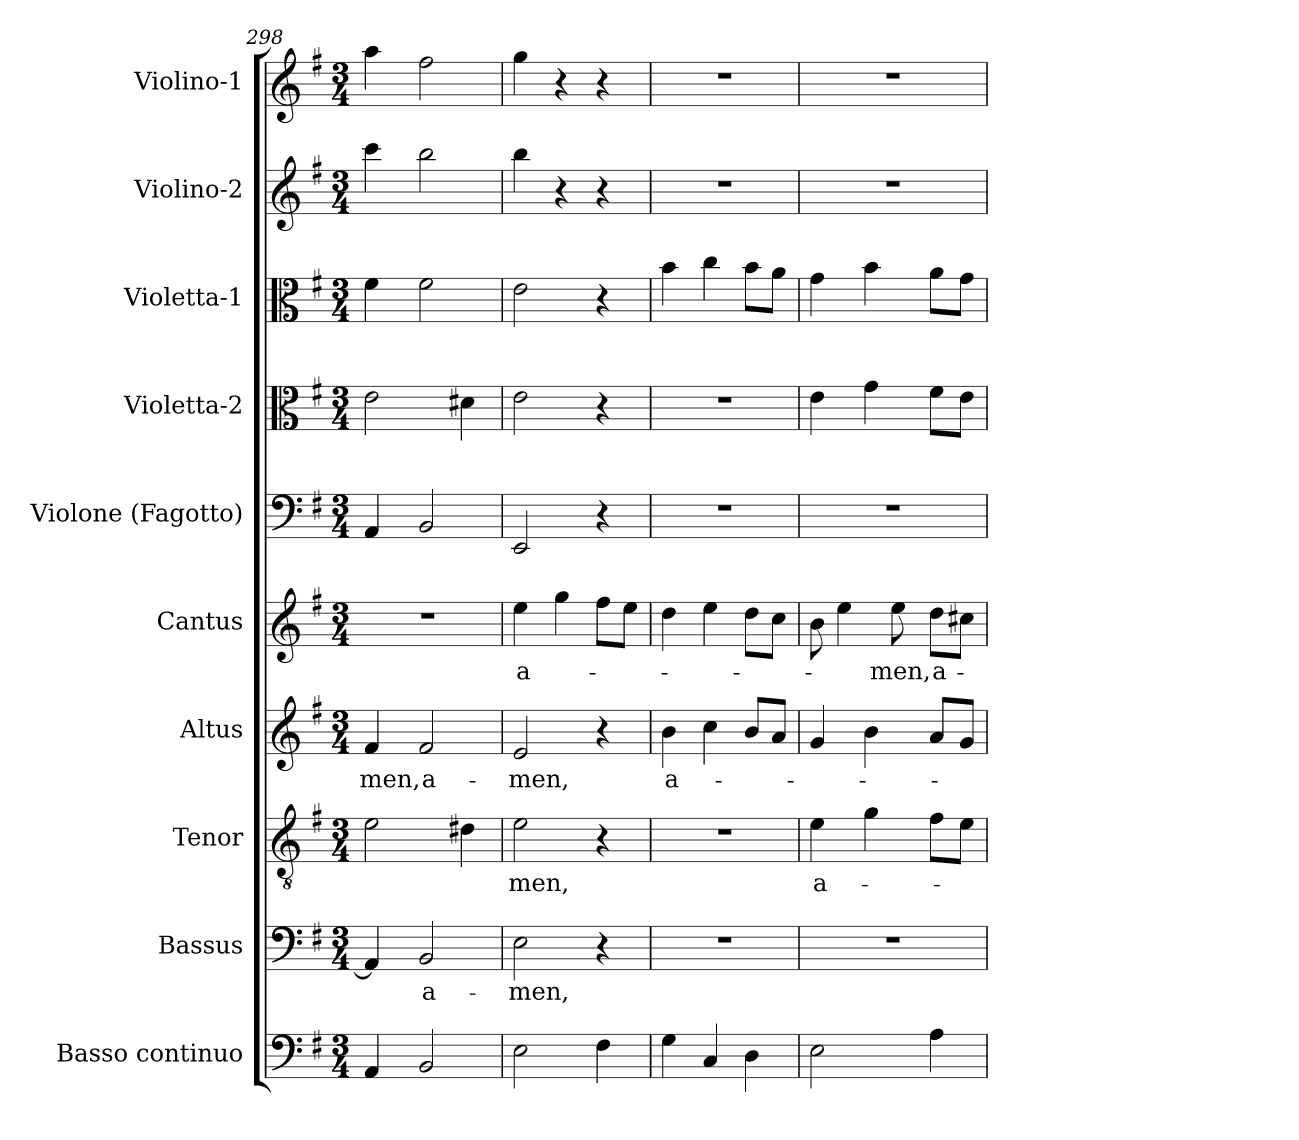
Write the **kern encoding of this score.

**kern	**kern	**text	**kern	**text	**kern	**text	**kern	**text	**kern	**kern	**kern	**kern	**kern
*part10	*part9	*part9	*part8	*part8	*part7	*part7	*part6	*part6	*part5	*part4	*part3	*part2	*part1
*staff10	*staff9	*staff9	*staff8	*staff8	*staff7	*staff7	*staff6	*staff6	*staff5	*staff4	*staff3	*staff2	*staff1
*I"Basso continuo	*I"Bassus	*	*I"Tenor	*	*I"Altus	*	*I"Cantus	*	*I"Violone (Fagotto)	*I"Violetta-2	*I"Violetta-1	*I"Violino-2	*I"Violino-1
*I'BC2	*I'B	*	*I'T	*	*I'A	*	*I'C	*	*I'Vn	*I'Va2	*I'Va1	*I'Vi2	*I'Vi1
*clefF4	*clefF4	*	*clefGv2	*	*clefG2	*	*clefG2	*	*clefF4	*clefC3	*clefC3	*clefG2	*clefG2
*k[f#]	*k[f#]	*	*k[f#]	*	*k[f#]	*	*k[f#]	*	*k[f#]	*k[f#]	*k[f#]	*k[f#]	*k[f#]
*G:	*G:	*	*G:	*	*G:	*	*G:	*	*G:	*G:	*G:	*G:	*G:
*M3/4	*M3/4	*	*M3/4	*	*M3/4	*	*M3/4	*	*M3/4	*M3/4	*M3/4	*M3/4	*M3/4
=298	=298	=298	=298	=298	=298	=298	=298	=298	=298	=298	=298	=298	=298
!	!	!	!	!	!	!LO:LY:b	!	!	!	!	!	!	!
4AA/	4AA/]	.	2e\	.	4f#/	-men,	2.r	.	4AA/	2e\	4f#\	4ccc\	4aa\
!	!	!LO:LY:b	!	!	!	!	!	!	!	!	!	!	!
!	!	!	!	!	!	!LO:LY:b	!	!	!	!	!	!	!
2BB/	2BB/	a-	.	.	2f#/	a-	.	.	2BB/	.	2f#\	2bb\	2ff#\
.	.	.	4d#X\	.	.	.	.	.	.	4d#X\	.	.	.
=299	=299	=299	=299	=299	=299	=299	=299	=299	=299	=299	=299	=299	=299
!	!	!LO:LY:b	!	!	!	!	!	!	!	!	!	!	!
!	!	!	!	!LO:LY:b	!	!	!	!	!	!	!	!	!
!	!	!	!	!	!	!LO:LY:b	!	!	!	!	!	!	!
!	!	!	!	!	!	!	!	!LO:LY:b	!	!	!	!	!
2E\	2E\	-men,	2e\	-men,	2e/	-men,	4ee\	a-	2EE/	2e\	2e\	4bb\	4gg\
.	.	.	.	.	.	.	4gg\	.	.	.	.	4r	4r
4F#\	4r	.	4r	.	4r	.	8ff#\L	.	4r	4r	4r	4r	4r
.	.	.	.	.	.	.	8ee\J	.	.	.	.	.	.
=300	=300	=300	=300	=300	=300	=300	=300	=300	=300	=300	=300	=300	=300
!	!	!	!	!	!	!LO:LY:b	!	!	!	!	!	!	!
4G\	2.r	.	2.r	.	4b\	a-	4dd\	.	2.r	2.r	4b\	2.r	2.r
4C/	.	.	.	.	4cc\	.	4ee\	.	.	.	4cc\	.	.
4D\	.	.	.	.	8b/L	.	8dd\L	.	.	.	8b\L	.	.
.	.	.	.	.	8a/J	.	8cc\J	.	.	.	8a\J	.	.
=301	=301	=301	=301	=301	=301	=301	=301	=301	=301	=301	=301	=301	=301
!	!	!	!	!LO:LY:b	!	!	!	!	!	!	!	!	!
2E\	2.r	.	4e\	a-	4g/	.	8b\	.	2.r	4e\	4g\	2.r	2.r
.	.	.	.	.	.	.	4ee\	.	.	.	.	.	.
.	.	.	4g\	.	4b\	.	.	.	.	4g\	4b\	.	.
!	!	!	!	!	!	!	!	!LO:LY:b	!	!	!	!	!
.	.	.	.	.	.	.	8ee\	-men,	.	.	.	.	.
!	!	!	!	!	!	!	!	!LO:LY:b	!	!	!	!	!
4A\	.	.	8f#\L	.	8a/L	.	8dd\L	a-	.	8f#\L	8a\L	.	.
.	.	.	8e\J	.	8g/J	.	8cc#X\J	.	.	8e\J	8g\J	.	.
=	=	=	=	=	=	=	=	=	=	=	=	=	=
*-	*-	*-	*-	*-	*-	*-	*-	*-	*-	*-	*-	*-	*-
